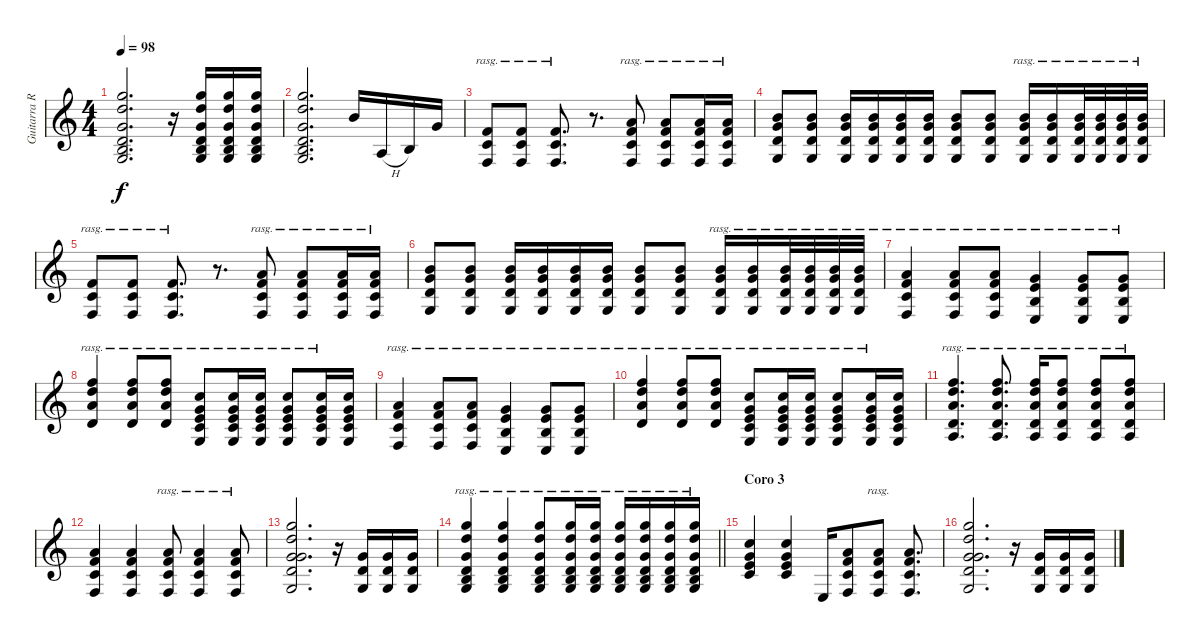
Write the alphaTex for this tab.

\track ("Guitarra Rítmica" "Guitarra R") {instrument acousticguitarsteel}
\staff {score}
\tuning (E4 B3 G3 D3 A2 E2) {hide}
\ts (4 4)
\tempo 98
\clef g2
\ks c
(3.1 3.2 0.3 0.4 2.5 3.6).2{d bd 240 dy f} r.16 (3.1 3.2 0.3 0.4 2.5 3.6).16{bu 60} (3.1 3.2 0.3 0.4 2.5 3.6).16{bd 60} (3.1 3.2 0.3 0.4 2.5 3.6).16{bu 60} |
(3.1 3.2 0.3 0.4 2.5 3.6).2{d} 0.2.16 0.5{h}.16 2.5.16 0.3.16 |
(3.4 3.5 1.6).8{bd 120 rasg ii} (3.4 3.5 1.6).8{bu 120 rasg ii} (3.4 3.5 1.6).8{d bd 120 rasg ii} r.8{d} (2.3 3.4 3.5 1.6).8{bd 120 rasg ii} (2.3 3.4 3.5 1.6).8{bu 120 rasg ii} (2.3 3.4 3.5 1.6).16{bd 120 rasg ii} (2.3 3.4 3.5 1.6).16{bd 120 rasg ii} |
(4.3 5.4 5.5 3.6).8{bd 120} (4.3 5.4 5.5 3.6).8{bd 120} (4.3 5.4 5.5 3.6).16{bd 60} (4.3 5.4 5.5 3.6).16{bu 60} (4.3 5.4 5.5 3.6).16{bd 60} (4.3 5.4 5.5 3.6).16{bd 60} (4.3 5.4 5.5 3.6).8{bd 60} (4.3 5.4 5.5 3.6).8{bu 60} (4.3 5.4 5.5 3.6).16{bd 60 rasg ii} (4.3 5.4 5.5 3.6).16{bu 120 rasg ii} (4.3 5.4 5.5 3.6).32{bd 30 rasg ii} (4.3 5.4 5.5 3.6).32{bu 60 rasg ii} (4.3 5.4 5.5 3.6).32{bd 60 rasg ii} (4.3 5.4 5.5 3.6).32{bd 60 rasg ii} |
(3.4 3.5 1.6).8{bd 120 rasg ii} (3.4 3.5 1.6).8{bu 120 rasg ii} (3.4 3.5 1.6).8{d bd 120 rasg ii} r.8{d} (2.3 3.4 3.5 1.6).8{bd 120 rasg ii} (2.3 3.4 3.5 1.6).8{bu 120 rasg ii} (2.3 3.4 3.5 1.6).16{bd 120 rasg ii} (2.3 3.4 3.5 1.6).16{bd 120 rasg ii} |
(4.3 5.4 5.5 3.6).8{bd 120} (4.3 5.4 5.5 3.6).8{bd 120} (4.3 5.4 5.5 3.6).16{bd 60} (4.3 5.4 5.5 3.6).16{bu 60} (4.3 5.4 5.5 3.6).16{bd 60} (4.3 5.4 5.5 3.6).16{bd 60} (4.3 5.4 5.5 3.6).8{bd 60} (4.3 5.4 5.5 3.6).8{bu 60} (4.3 5.4 5.5 3.6).16{bd 60 rasg ii} (4.3 5.4 5.5 3.6).16{bu 120 rasg ii} (4.3 5.4 5.5 3.6).32{bd 30 rasg ii} (4.3 5.4 5.5 3.6).32{bu 60 rasg ii} (4.3 5.4 5.5 3.6).32{bd 60 rasg ii} (4.3 5.4 5.5 3.6).32{bd 60 rasg ii} |
(2.3 3.4 3.5 1.6).4{bd 120 rasg ii} (2.3 3.4 3.5 1.6).8{bu 120 rasg ii} (2.3 3.4 3.5 1.6).8{bd 120 rasg ii} (0.3 2.4 2.5 0.6).4{bd 120 rasg ii} (0.3 2.4 2.5 0.6).8{bu 120 rasg ii} (0.3 2.4 2.5 0.6).8{bd 120 rasg ii} |
(1.1 3.2 2.3 0.4).4{bd 120 rasg ii} (1.1 3.2 2.3 0.4).8{bd 120 rasg ii} (1.1 3.2 2.3 0.4).8{bu 120 rasg ii} (1.2 0.3 2.4 3.5 3.6).8{bd 120 rasg ii} (1.2 0.3 2.4 3.5 3.6).16{bu 120 rasg ii} (1.2 0.3 2.4 3.5 3.6).16{bd 120 rasg ii} (1.2 0.3 2.4 3.5 3.6).8{bu 120 rasg ii} (1.2 0.3 2.4 3.5 3.6).16{bd 120 rasg ii} (1.2 0.3 2.4 3.5 3.6).16 |
(2.3 3.4 3.5 1.6).4{bd 120 rasg ii} (2.3 3.4 3.5 1.6).8{bu 120 rasg ii} (2.3 3.4 3.5 1.6).8{bd 120 rasg ii} (0.3 2.4 2.5 0.6).4{bd 120 rasg ii} (0.3 2.4 2.5 0.6).8{bu 120 rasg ii} (0.3 2.4 2.5 0.6).8{bd 120 rasg ii} |
(1.1 3.2 2.3 0.4).4{bd 120 rasg ii} (1.1 3.2 2.3 0.4).8{bd 120 rasg ii} (1.1 3.2 2.3 0.4).8{bu 120 rasg ii} (1.2 0.3 2.4 3.5 3.6).8{bd 120 rasg ii} (1.2 0.3 2.4 3.5 3.6).16{bu 120 rasg ii} (1.2 0.3 2.4 3.5 3.6).16{bd 120 rasg ii} (1.2 0.3 2.4 3.5 3.6).8{bu 120 rasg ii} (1.2 0.3 2.4 3.5 3.6).16{bd 120 rasg ii} (1.2 0.3 2.4 3.5 3.6).16 |
(1.1 3.2 2.3 0.4 0.5).4{d bd 120 rasg ii} (1.1 3.2 2.3 0.4 0.5).8{d bd 60 rasg ii} (1.1 3.2 2.3 0.4 0.5).16{bu 60 rasg ii} (1.1 3.2 2.3 0.4 0.5).8{bd 60 rasg ii} (1.1 3.2 2.3 0.4 0.5).8{bu 60 rasg ii} (1.1 3.2 2.3 0.4 0.5).8{bd 60 rasg ii} |
(2.3 3.4 3.5 1.6).4 (2.3 3.4 3.5 1.6).4 (2.3 3.4 3.5 1.6).8{bu 120 rasg ii} (2.3 3.4 3.5 1.6).4{bd 120 rasg ii} (2.3 3.4 3.5 1.6).8{bd 120 rasg ii} |
(3.1 3.2 0.3 5.4 5.5 3.6).2{d} r.16 (5.4 5.5 3.6).16{bu 60} (5.4 5.5 3.6).16{bd 60} (5.4 5.5 3.6).16{bu 60} |
\barLineRight lightlight
(3.1 3.2 0.3 0.4 2.5 3.6).4{bd 60 rasg ii} (3.1 3.2 0.3 0.4 2.5 3.6).4{bd 60 rasg ii} (3.1 3.2 0.3 0.4 2.5 3.6).8{bu 60 rasg ii} (3.1 3.2 0.3 0.4 2.5 3.6).16{bd 30 rasg ii} (3.1 3.2 0.3 0.4 2.5 3.6).16{bd 30 rasg ii} (3.1 3.2 0.3 0.4 2.5 3.6).16{bu 30 rasg ii} (3.1 3.2 0.3 0.4 2.5 3.6).16{bd 30 rasg ii} (3.1 3.2 0.3 0.4 2.5 3.6).16{bd 30 rasg ii} (3.1 3.2 0.3 0.4 2.5 3.6).16{bu 120 rasg ii} |
\section ("" "Coro 3")
(1.2 0.3 2.4 3.5).4 (1.2 0.3 2.4 3.5).4 0.6.16 (2.3 3.4 3.5 1.6).8 (2.3 3.4 3.5 1.6).8{bu 120 rasg ii} (2.3 3.4 3.5 1.6).8{d} |
(3.1 3.2 0.3 5.4 5.5 3.6).2{d} r.16 (5.4 5.5 3.6).16{bu 60} (5.4 5.5 3.6).16{bd 60} (5.4 5.5 3.6).16{bu 60}
